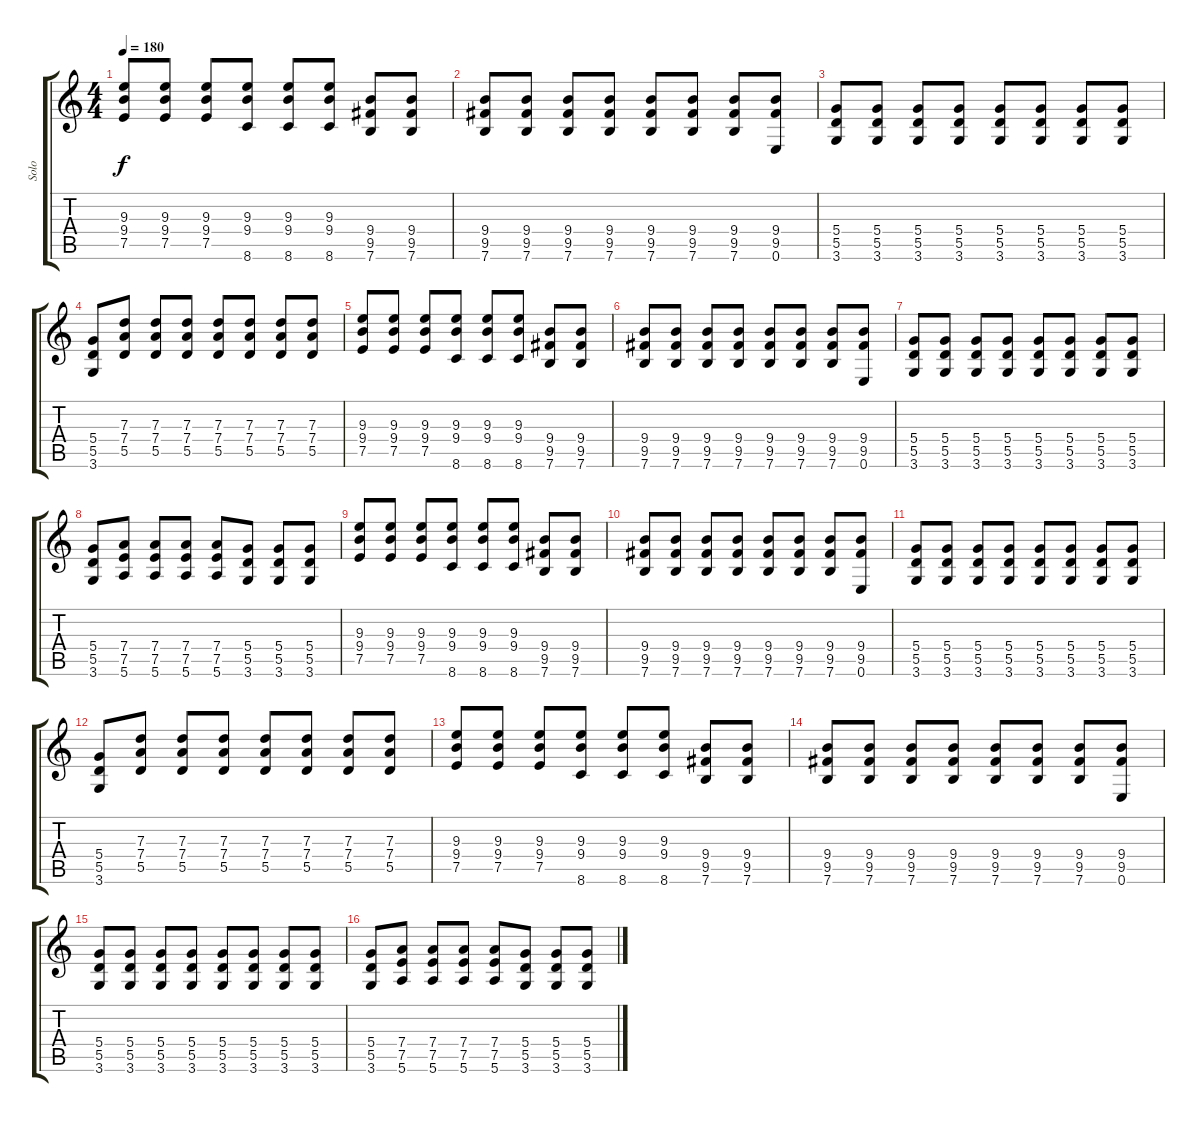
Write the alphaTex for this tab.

\track ("Solo" "Solo") {instrument acousticguitarsteel}
\staff {score tabs}
\tuning (E4 B3 G3 D3 A2 E2) {hide}
\ts (4 4)
\tempo 180
\clef g2
\ks c
(9.3 9.4 7.5).8{dy f} (9.3 9.4 7.5).8 (9.3 9.4 7.5).8 (9.3 9.4 8.6).8 (9.3 9.4 8.6).8 (9.3 9.4 8.6).8 (9.4 9.5 7.6).8 (9.4 9.5 7.6).8 |
(9.4 9.5 7.6).8 (9.4 9.5 7.6).8 (9.4 9.5 7.6).8 (9.4 9.5 7.6).8 (9.4 9.5 7.6).8 (9.4 9.5 7.6).8 (9.4 9.5 7.6).8 (9.4 9.5 0.6).8 |
(5.4 5.5 3.6).8 (5.4 5.5 3.6).8 (5.4 5.5 3.6).8 (5.4 5.5 3.6).8 (5.4 5.5 3.6).8 (5.4 5.5 3.6).8 (5.4 5.5 3.6).8 (5.4 5.5 3.6).8 |
(5.4 5.5 3.6).8 (7.3 7.4 5.5).8 (7.3 7.4 5.5).8 (7.3 7.4 5.5).8 (7.3 7.4 5.5).8 (7.3 7.4 5.5).8 (7.3 7.4 5.5).8 (7.3 7.4 5.5).8 |
(9.3 9.4 7.5).8 (9.3 9.4 7.5).8 (9.3 9.4 7.5).8 (9.3 9.4 8.6).8 (9.3 9.4 8.6).8 (9.3 9.4 8.6).8 (9.4 9.5 7.6).8 (9.4 9.5 7.6).8 |
(9.4 9.5 7.6).8 (9.4 9.5 7.6).8 (9.4 9.5 7.6).8 (9.4 9.5 7.6).8 (9.4 9.5 7.6).8 (9.4 9.5 7.6).8 (9.4 9.5 7.6).8 (9.4 9.5 0.6).8 |
(5.4 5.5 3.6).8 (5.4 5.5 3.6).8 (5.4 5.5 3.6).8 (5.4 5.5 3.6).8 (5.4 5.5 3.6).8 (5.4 5.5 3.6).8 (5.4 5.5 3.6).8 (5.4 5.5 3.6).8 |
(5.4 5.5 3.6).8 (7.4 7.5 5.6).8 (7.4 7.5 5.6).8 (7.4 7.5 5.6).8 (7.4 7.5 5.6).8 (5.4 5.5 3.6).8 (5.4 5.5 3.6).8 (5.4 5.5 3.6).8 |
(9.3 9.4 7.5).8 (9.3 9.4 7.5).8 (9.3 9.4 7.5).8 (9.3 9.4 8.6).8 (9.3 9.4 8.6).8 (9.3 9.4 8.6).8 (9.4 9.5 7.6).8 (9.4 9.5 7.6).8 |
(9.4 9.5 7.6).8 (9.4 9.5 7.6).8 (9.4 9.5 7.6).8 (9.4 9.5 7.6).8 (9.4 9.5 7.6).8 (9.4 9.5 7.6).8 (9.4 9.5 7.6).8 (9.4 9.5 0.6).8 |
(5.4 5.5 3.6).8 (5.4 5.5 3.6).8 (5.4 5.5 3.6).8 (5.4 5.5 3.6).8 (5.4 5.5 3.6).8 (5.4 5.5 3.6).8 (5.4 5.5 3.6).8 (5.4 5.5 3.6).8 |
(5.4 5.5 3.6).8 (7.3 7.4 5.5).8 (7.3 7.4 5.5).8 (7.3 7.4 5.5).8 (7.3 7.4 5.5).8 (7.3 7.4 5.5).8 (7.3 7.4 5.5).8 (7.3 7.4 5.5).8 |
(9.3 9.4 7.5).8 (9.3 9.4 7.5).8 (9.3 9.4 7.5).8 (9.3 9.4 8.6).8 (9.3 9.4 8.6).8 (9.3 9.4 8.6).8 (9.4 9.5 7.6).8 (9.4 9.5 7.6).8 |
(9.4 9.5 7.6).8 (9.4 9.5 7.6).8 (9.4 9.5 7.6).8 (9.4 9.5 7.6).8 (9.4 9.5 7.6).8 (9.4 9.5 7.6).8 (9.4 9.5 7.6).8 (9.4 9.5 0.6).8 |
(5.4 5.5 3.6).8 (5.4 5.5 3.6).8 (5.4 5.5 3.6).8 (5.4 5.5 3.6).8 (5.4 5.5 3.6).8 (5.4 5.5 3.6).8 (5.4 5.5 3.6).8 (5.4 5.5 3.6).8 |
(5.4 5.5 3.6).8 (7.4 7.5 5.6).8 (7.4 7.5 5.6).8 (7.4 7.5 5.6).8 (7.4 7.5 5.6).8 (5.4 5.5 3.6).8 (5.4 5.5 3.6).8 (5.4 5.5 3.6).8
